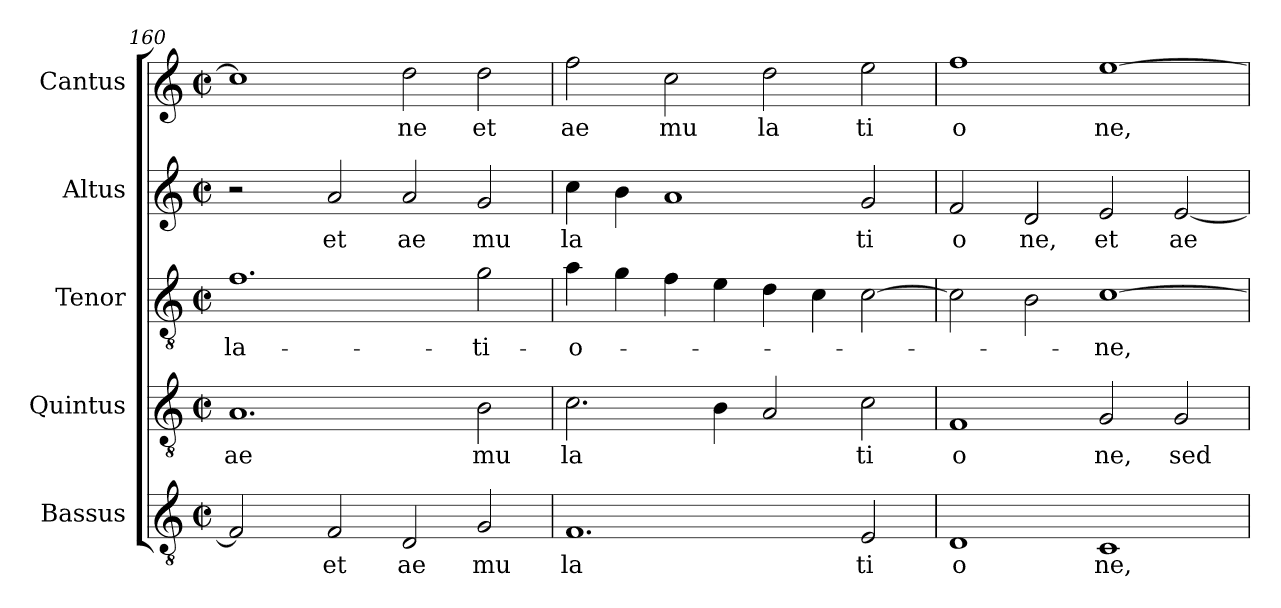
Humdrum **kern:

**kern	**text	**kern	**text	**kern	**text	**kern	**text	**kern	**text
*part5	*part5	*part4	*part4	*part3	*part3	*part2	*part2	*part1	*part1
*staff5	*staff5	*staff4	*staff4	*staff3	*staff3	*staff2	*staff2	*staff1	*staff1
*I"Bassus	*	*I"Quintus	*	*I"Tenor	*	*I"Altus	*	*I"Cantus	*
!!LO:LB:g=z
*clefGv2	*	*clefGv2	*	*clefGv2	*	*clefG2	*	*clefG2	*
*M2/2	*	*M2/2	*	*M2/2	*	*M2/2	*	*M2/2	*
*met(c|)	*	*met(c|)	*	*met(c|)	*	*met(c|)	*	*met(c|)	*
=160	=160	=160	=160	=160	=160	=160	=160	=160	=160
!	!	!	!LO:LY:b:cj	!	!LO:LY:b:cj	!	!	!	!
*	*	*	*	*	*	*	*	*^	*
2F/]	.	1.A	ae	1.f	la-	2r	.	1cc]	4ryy	.
.	.	.	.	.	.	.	.	.	1..ryy	.
!	!LO:LY:b:cj	!	!	!	!	!	!LO:LY:b:cj	!	!	!
2F/	et	.	.	.	.	2a/	et	.	.	.
!	!LO:LY:b:cj	!	!	!	!	!	!LO:LY:b:cj	!	!	!LO:LY:b:cj
2D/	ae	.	.	.	.	2a/	ae	2dd\	.	-ne
!	!LO:LY:b:cj	!	!LO:LY:b:cj	!	!LO:LY:b:cj	!	!LO:LY:b:cj	!	!	!LO:LY:b:cj
2G/	mu	2B\	mu	2g\	-ti-	2g/	mu	2dd\	.	et
=161	=161	=161	=161	=161	=161	=161	=161	=161	=161	=161
!	!LO:LY:b:cj	!	!LO:LY:b:cj	!	!LO:LY:b:cj	!	!LO:LY:b:cj	!	!	!LO:LY:b:cj
*	*	*	*	*	*	*	*	*v	*v	*
1.F	la	2.c\	la	4a\	-o-	4cc\	la	2ff\	ae
.	.	.	.	4g\	.	4b\	.	.	.
!	!	!	!	!	!	!	!	!	!LO:LY:b:cj
.	.	.	.	4f\	.	1a	.	2cc\	mu
.	.	4B\	.	4e\	.	.	.	.	.
!	!	!	!	!	!	!	!	!	!LO:LY:b:cj
.	.	2A/	.	4d\	.	.	.	2dd\	la
.	.	.	.	4c\	.	.	.	.	.
!	!LO:LY:b:cj	!	!LO:LY:b:cj	!	!	!	!LO:LY:b:cj	!	!LO:LY:b:cj
2E/	ti	2c\	ti	[>2c\	.	2g/	ti	2ee\	ti
=162	=162	=162	=162	=162	=162	=162	=162	=162	=162
!	!LO:LY:b:cj	!	!LO:LY:b:cj	!	!	!	!LO:LY:b:cj	!	!LO:LY:b:cj
1D	o	1F	o	2c\]	.	2f/	o	1ff	o
!	!	!	!	!	!	!	!LO:LY:b:cj	!	!
.	.	.	.	2B\	.	2d/	ne,	.	.
!	!LO:LY:b:cj	!	!LO:LY:b:cj	!	!LO:LY:b:cj	!	!LO:LY:b:cj	!	!LO:LY:b:cj
1C	ne,	2G/	ne,	[>1c	-ne,	2e/	et	[>1ee	ne,
!	!	!	!LO:LY:b:cj	!	!	!	!LO:LY:b:cj	!	!
.	.	2G/	sed	.	.	[<2e/	ae	.	.
=	=	=	=	=	=	=	=	=	=
*-	*-	*-	*-	*-	*-	*-	*-	*-	*-
